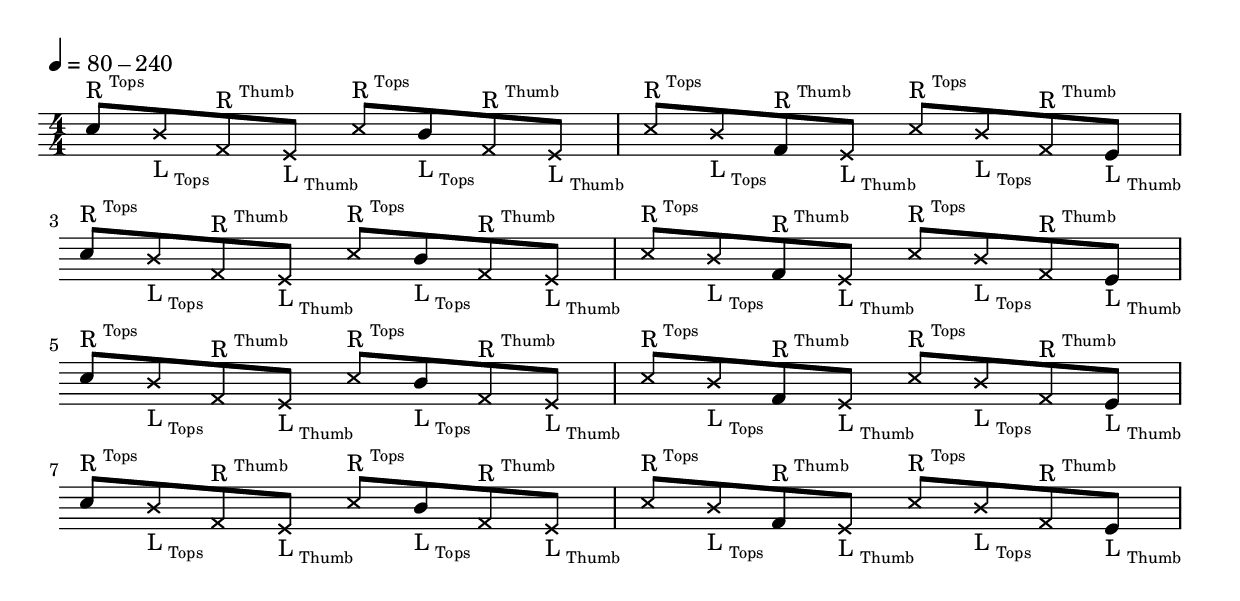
\version "2.24.1"
\include "../global.ly"

\layout {
  indent = -3.5
}

\relative {
  \defaultScoreSettings
  \tempo 4 = 80 - 240
  \time 4/4

  \rimNote

  \repeat unfold 4 {
    \once \defaultNote c''8^\RTopsTop                    b_\LTopsBtm                    f^\RThumbTop                    e_\LThumbBtm 
                        c'8^\RTopsTop \once \defaultNote b_\LTopsBtm                    f^\RThumbTop                    e_\LThumbBtm 
                        c'8^\RTopsTop                    b_\LTopsBtm \once \defaultNote f^\RThumbTop                    e_\LThumbBtm 
                        c'8^\RTopsTop                    b_\LTopsBtm                    f^\RThumbTop \once \defaultNote e_\LThumbBtm 
    \break
  }

  \resetNoteHead
}